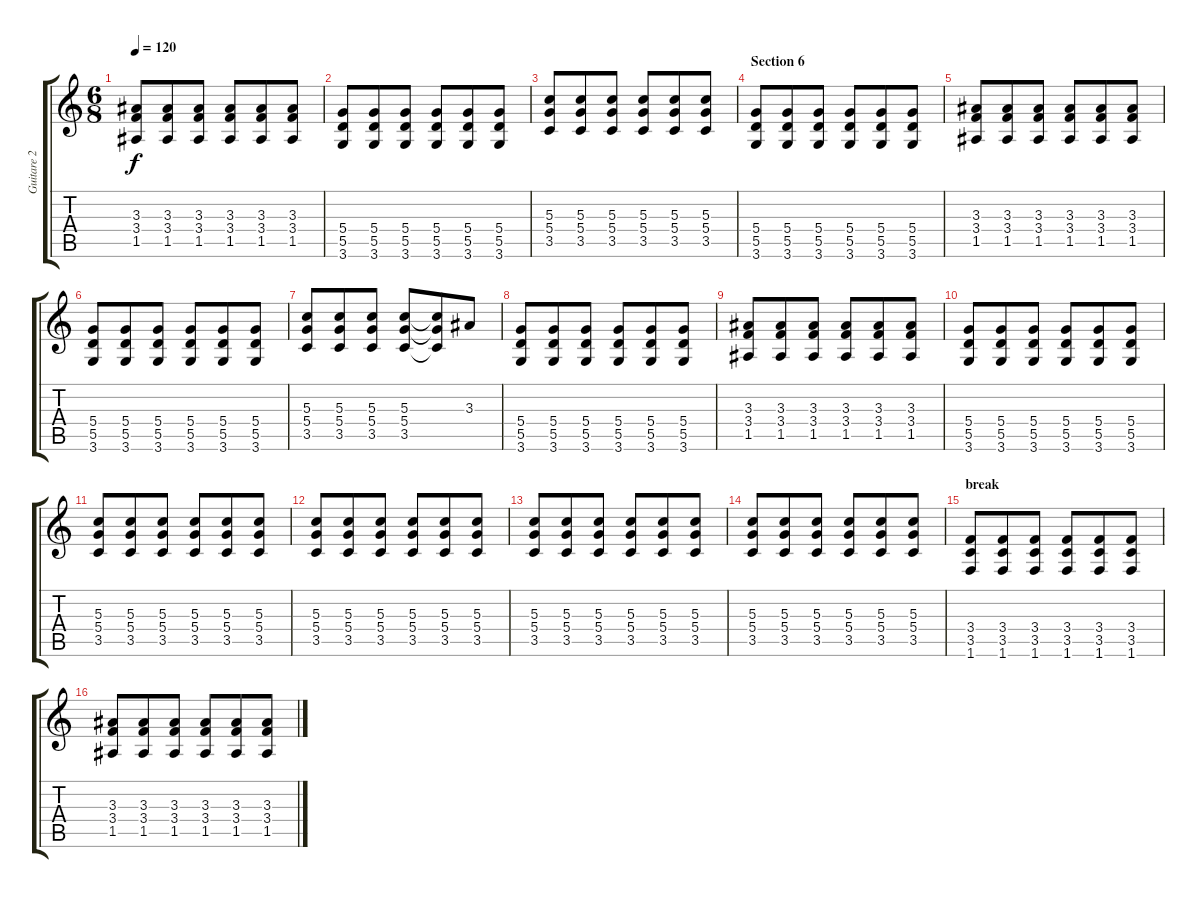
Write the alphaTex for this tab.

\track ("Guitare 2" "Guitare 2") {instrument overdrivenguitar}
\staff {score tabs}
\tuning (E4 B3 G3 D3 A2 E2) {hide}
\ts (6 8)
\tempo 120
\clef g2
\ks c
(3.3 3.4 1.5).8{dy f} (3.3 3.4 1.5).8 (3.3 3.4 1.5).8 (3.3 3.4 1.5).8 (3.3 3.4 1.5).8 (3.3 3.4 1.5).8 |
(5.4 5.5 3.6).8 (5.4 5.5 3.6).8 (5.4 5.5 3.6).8 (5.4 5.5 3.6).8 (5.4 5.5 3.6).8 (5.4 5.5 3.6).8 |
(5.3 5.4 3.5).8 (5.3 5.4 3.5).8 (5.3 5.4 3.5).8 (5.3 5.4 3.5).8 (5.3 5.4 3.5).8 (5.3 5.4 3.5).8 |
\section ("" "Section 6")
(5.4 5.5 3.6).8 (5.4 5.5 3.6).8 (5.4 5.5 3.6).8 (5.4 5.5 3.6).8 (5.4 5.5 3.6).8 (5.4 5.5 3.6).8 |
(3.3 3.4 1.5).8 (3.3 3.4 1.5).8 (3.3 3.4 1.5).8 (3.3 3.4 1.5).8 (3.3 3.4 1.5).8 (3.3 3.4 1.5).8 |
(5.4 5.5 3.6).8 (5.4 5.5 3.6).8 (5.4 5.5 3.6).8 (5.4 5.5 3.6).8 (5.4 5.5 3.6).8 (5.4 5.5 3.6).8 |
(5.3 5.4 3.5).8 (5.3 5.4 3.5).8 (5.3 5.4 3.5).8 (5.3 5.4 3.5).8 (5.3{t} 5.4{t} 3.5{t}).8 3.3.8 |
(5.4 5.5 3.6).8 (5.4 5.5 3.6).8 (5.4 5.5 3.6).8 (5.4 5.5 3.6).8 (5.4 5.5 3.6).8 (5.4 5.5 3.6).8 |
(3.3 3.4 1.5).8 (3.3 3.4 1.5).8 (3.3 3.4 1.5).8 (3.3 3.4 1.5).8 (3.3 3.4 1.5).8 (3.3 3.4 1.5).8 |
(5.4 5.5 3.6).8 (5.4 5.5 3.6).8 (5.4 5.5 3.6).8 (5.4 5.5 3.6).8 (5.4 5.5 3.6).8 (5.4 5.5 3.6).8 |
(5.3 5.4 3.5).8 (5.3 5.4 3.5).8 (5.3 5.4 3.5).8 (5.3 5.4 3.5).8 (5.3 5.4 3.5).8 (5.3 5.4 3.5).8 |
(5.3 5.4 3.5).8 (5.3 5.4 3.5).8 (5.3 5.4 3.5).8 (5.3 5.4 3.5).8 (5.3 5.4 3.5).8 (5.3 5.4 3.5).8 |
(5.3 5.4 3.5).8 (5.3 5.4 3.5).8 (5.3 5.4 3.5).8 (5.3 5.4 3.5).8 (5.3 5.4 3.5).8 (5.3 5.4 3.5).8 |
(5.3 5.4 3.5).8 (5.3 5.4 3.5).8 (5.3 5.4 3.5).8 (5.3 5.4 3.5).8 (5.3 5.4 3.5).8 (5.3 5.4 3.5).8 |
\section ("" "break")
(3.4 3.5 1.6).8{instrument overdrivenguitar} (3.4 3.5 1.6).8 (3.4 3.5 1.6).8 (3.4 3.5 1.6).8 (3.4 3.5 1.6).8 (3.4 3.5 1.6).8 |
(3.3 3.4 1.5).8 (3.3 3.4 1.5).8 (3.3 3.4 1.5).8 (3.3 3.4 1.5).8 (3.3 3.4 1.5).8 (3.3 3.4 1.5).8
